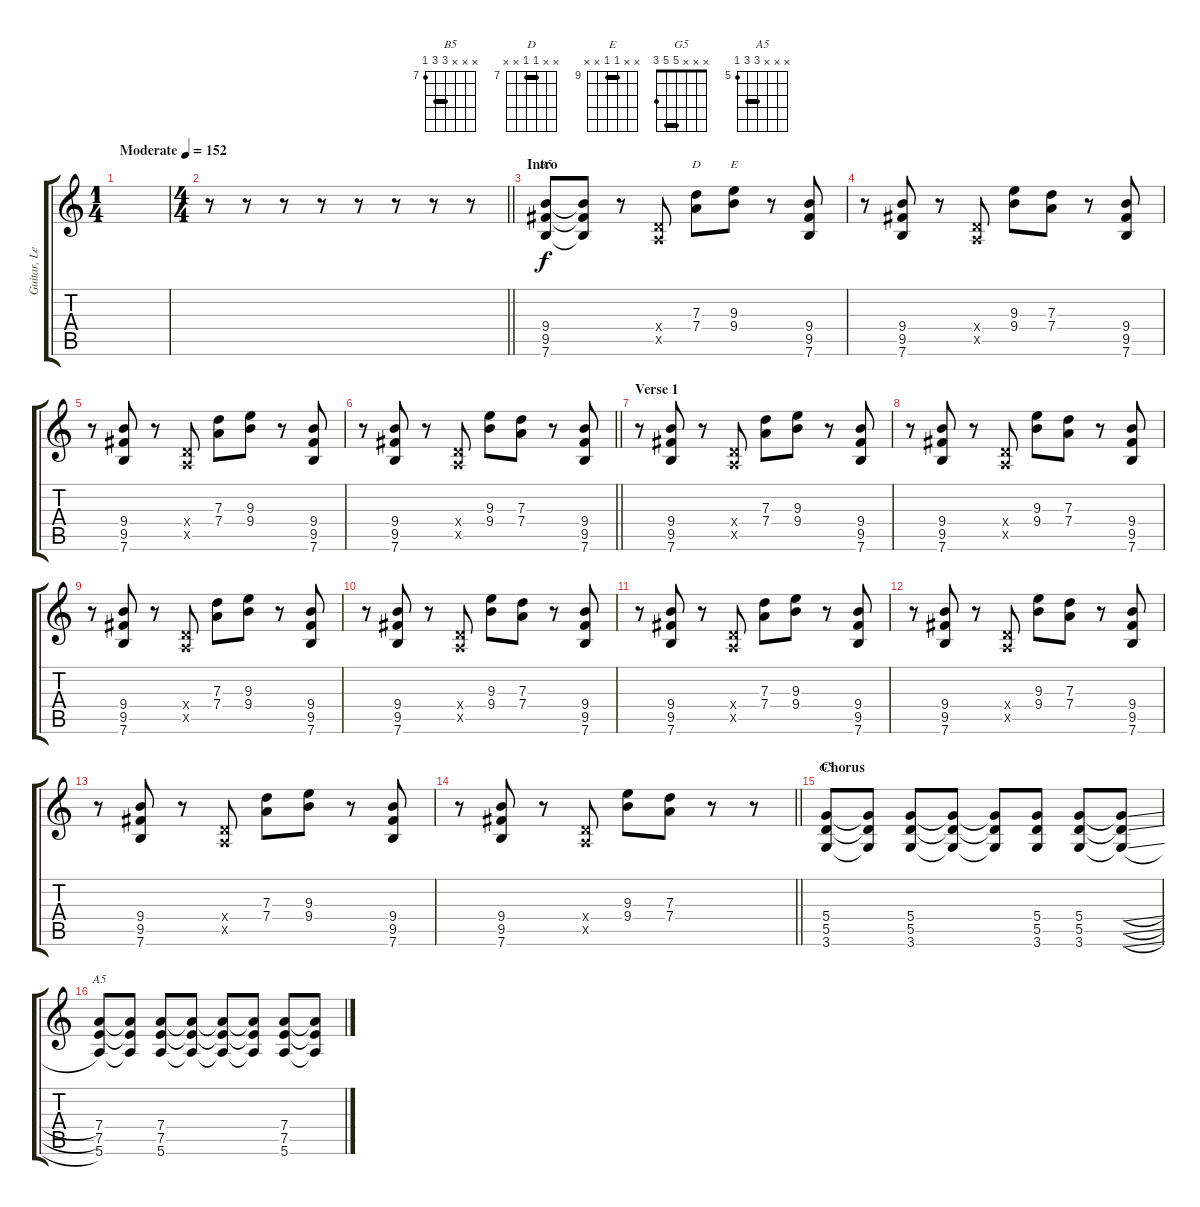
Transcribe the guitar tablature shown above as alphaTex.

\track ("Guitar, Lead" "Guitar, Le") {instrument distortionguitar}
\staff {score tabs}
\tuning (E4 B3 G3 D3 A2 E2) {hide}
\chord ("B5" x x x 9 9 7) {firstfret 7 barre 9}
\chord ("D" x x 7 7 x x) {firstfret 7 barre 7}
\chord ("E" x x 9 9 x x) {firstfret 9 barre 9}
\chord ("G5" x x x 5 5 3) {barre 5}
\chord ("A5" x x x 7 7 5) {firstfret 5 barre 7}
\ts (1 4)
\tempo (152 "Moderate")
\clef g2
\ks c
|
\ts (4 4)
\barLineRight lightlight
r.8 r.8 r.8 r.8 r.8 r.8 r.8 r.8 |
\section ("" "Intro")
(9.4 9.5 7.6).8{ch "B5"} (9.4{t} 9.5{t} 7.6{t}).8 r.8 (0.4{x} 0.5{x}).8 (7.3 7.4).8{ch "D"} (9.3 9.4).8{ch "E"} r.8 (9.4 9.5 7.6).8 |
r.8 (9.4 9.5 7.6).8 r.8 (0.4{x} 0.5{x}).8 (9.3 9.4).8 (7.3 7.4).8 r.8 (9.4 9.5 7.6).8 |
r.8 (9.4 9.5 7.6).8 r.8 (0.4{x} 0.5{x}).8 (7.3 7.4).8 (9.3 9.4).8 r.8 (9.4 9.5 7.6).8 |
\barLineRight lightlight
r.8 (9.4 9.5 7.6).8 r.8 (0.4{x} 0.5{x}).8 (9.3 9.4).8 (7.3 7.4).8 r.8 (9.4 9.5 7.6).8 |
\section ("" "Verse 1")
r.8 (9.4 9.5 7.6).8 r.8 (0.4{x} 0.5{x}).8 (7.3 7.4).8 (9.3 9.4).8 r.8 (9.4 9.5 7.6).8 |
r.8 (9.4 9.5 7.6).8 r.8 (0.4{x} 0.5{x}).8 (9.3 9.4).8 (7.3 7.4).8 r.8 (9.4 9.5 7.6).8 |
r.8 (9.4 9.5 7.6).8 r.8 (0.4{x} 0.5{x}).8 (7.3 7.4).8 (9.3 9.4).8 r.8 (9.4 9.5 7.6).8 |
r.8 (9.4 9.5 7.6).8 r.8 (0.4{x} 0.5{x}).8 (9.3 9.4).8 (7.3 7.4).8 r.8 (9.4 9.5 7.6).8 |
r.8 (9.4 9.5 7.6).8 r.8 (0.4{x} 0.5{x}).8 (7.3 7.4).8 (9.3 9.4).8 r.8 (9.4 9.5 7.6).8 |
r.8 (9.4 9.5 7.6).8 r.8 (0.4{x} 0.5{x}).8 (9.3 9.4).8 (7.3 7.4).8 r.8 (9.4 9.5 7.6).8 |
r.8 (9.4 9.5 7.6).8 r.8 (0.4{x} 0.5{x}).8 (7.3 7.4).8 (9.3 9.4).8 r.8 (9.4 9.5 7.6).8 |
\barLineRight lightlight
r.8 (9.4 9.5 7.6).8 r.8 (0.4{x} 0.5{x}).8 (9.3 9.4).8 (7.3 7.4).8 r.8 r.8 |
\section ("" "Chorus")
(5.4 5.5 3.6).8{ch "G5"} (5.4{t} 5.5{t} 3.6{t}).8 (5.4 5.5 3.6).8 (5.4{t} 5.5{t} 3.6{t}).8 (5.4{t} 5.5{t} 3.6{t}).8 (5.4 5.5 3.6).8 (5.4 5.5 3.6).8 (5.4{sl t} 5.5{sl t} 3.6{sl t}).8 |
(7.4 7.5 5.6).8{ch "A5"} (7.4{t} 7.5{t} 5.6{t}).8 (7.4 7.5 5.6).8 (7.4{t} 7.5{t} 5.6{t}).8 (7.4{t} 7.5{t} 5.6{t}).8 (7.4{t} 7.5{t} 5.6{t}).8 (7.4 7.5 5.6).8 (7.4{sl t} 7.5{sl t} 5.6{sl t}).8
